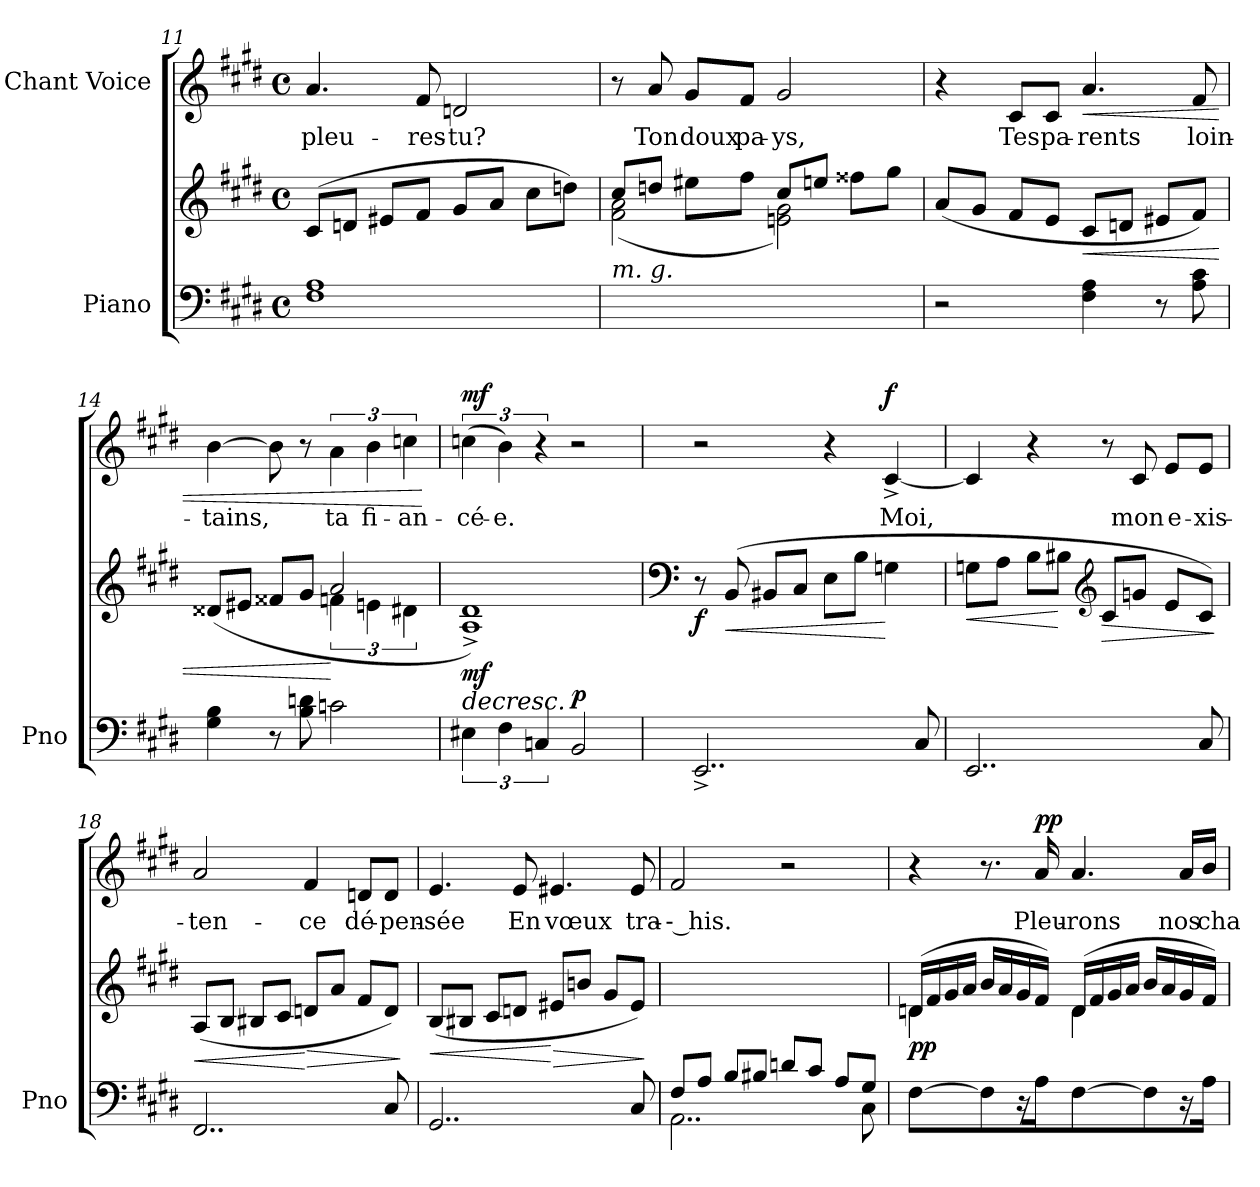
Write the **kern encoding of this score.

**kern	**kern	**dynam	**kern	**text	**dynam
*part2	*part2	*part2	*part1	*part1	*part1
*staff3	*staff2	*staff2/3	*staff1	*staff1	*staff1
*I"Piano	*	*	*I"Chant Voice	*	*
*I'Pno	*	*	*	*	*
!!LO:LB:g=z
*clefF4	*clefG2	*	*clefG2	*	*
*k[f#c#g#d#]	*k[f#c#g#d#]	*	*k[f#c#g#d#]	*	*
*M4/4	*M4/4	*	*M4/4	*	*
*met(c)	*met(c)	*	*met(c)	*	*
=11	=11	=11	=11	=11	=11
!	!	!	!	!LO:LY:b	!
1F# 1A	(8c#/L	.	4.a/	pleu-	.
.	8dn/J	.	.	.	.
.	8e#X/L	.	.	.	.
!	!	!	!	!LO:LY:b	!
.	8f#/J	.	8f#/	-res-	.
!	!	!	!	!LO:LY:b	!
.	8g#/L	.	2dn/	-tu?	.
.	8a/J	.	.	.	.
.	8cc#\L	.	.	.	.
.	8ddn\J)	.	.	.	.
!!LO:LB:g=z
=12	=12	=12	=12	=12	=12
*	*^	*	*	*	*
!LO:TX:a:i:t=m. g.	!	!	!	!	!	!
1ryy	8cc#/L	(<2f#\ 2a\	.	8r	.	.
!	!	!	!	!	!LO:LY:b	!
.	8ddn/J	.	.	8a/	Ton	.
!	!	!	!	!	!LO:LY:b	!
.	8ee#X\L	.	.	8g#/L	doux	.
!	!	!	!	!	!LO:LY:b	!
.	8ff#\J	.	.	8f#/J	pa-	.
!	!	!	!	!	!LO:LY:b	!
.	8cc#/L	2en\ 2g#\)	.	2g#/	-ys,	.
.	8een/J	.	.	.	.	.
.	8ff##X\L	.	.	.	.	.
.	8gg#\J	.	.	.	.	.
*	*v	*v	*	*	*	*
=13	=13	=13	=13	=13	=13
2r	(8a/L	.	4r	.	.
.	8g#/J	.	.	.	.
!	!	!	!	!LO:LY:b	!
.	8f#/L	.	8c#/L	Tes	.
!	!	!	!	!LO:LY:b	!
.	8e/J	.	8c#/J	pa-	.
!	!	!LO:HP:b	!	!LO:LY:b	!LO:HP:b
4F#\ 4A\	8c#/L	<	4.a/	-rents	<
.	8dn/J	.	.	.	.
8r	8e#X/L	.	.	.	.
!	!	!	!	!LO:LY:b	!
8A\ 8c#\	8f#/J)	.	8f#/	loin-	.
=14	=14	=14	=14	=14	=14
*	*^	*	*	*	*
!	!	!	!	!	!LO:LY:b	!
4G#\ 4B\	(8d##X/L	2ryy	.	[4b\	-tains,	.
.	8e#X/J	.	.	.	.	.
8r	8f##X/L	.	.	8b\]	.	.
8B\ 8dn\	8g#/J	.	.	8r	.	.
!	!	!	!	!	!LO:LY:b	!
2cn\	2a/	6fn\	[	6a\	ta	.
!	!	!	!	!	!LO:LY:b	!
.	.	6en\	.	6b\	fi-	.
!	!	!	!	!	!LO:LY:b	!
.	.	6d#X\	.	6ccn\	-an-	.
*	*v	*v	*	*	*	*
.	.	.	.	.	[
=15	=15	=15	=15	=15	=15
!	!	!LO:HP:b	!	!LO:LY:b	!
!	!	!LO:DY:n=1:b	!	!	!LO:DY:a
6E#X\	1A^> 1d#^>)	> mf	(6ccn\	-cé-	mf
!	!	!	!	!LO:LY:b	!
6F#\	.	.	6b\)	-e.	.
6Cn/	.	.	6r	.	.
!	!	!LO:DY:n=2:a=2	!	!	!
2BB/	.	p	2r	.	.
.	.	]	.	.	.
!!LO:LB:g=z
=16	=16	=16	=16	=16	=16
*	*clefF4	*	*	*	*
!	!	!LO:DY:b	!	!	!
2..EE^>/	8r	f	2r	.	.
!	!	!LO:HP:b	!	!	!
.	(8BB/	<	.	.	.
.	8BB#X/L	.	.	.	.
.	8C#/J	.	.	.	.
.	8E\L	.	4r	.	.
.	8B\J	.	.	.	.
!	!	!	!	!LO:LY:b	!LO:DY:a
.	4Gn\	[	[4c#^>/	Moi,	f
8C#/	.	.	.	.	.
=17	=17	=17	=17	=17	=17
!	!	!LO:HP:b	!	!	!
2..EE/	8Gn\L	<	4c#/]	.	.
.	8A\J	.	.	.	.
.	8B\L	.	4r	.	.
.	8B#X\J	[	.	.	.
*	*clefG2	*	*	*	*
!	!	!LO:HP:b	!	!	!
.	8c#/L	>	8r	.	.
!	!	!	!	!LO:LY:b	!
.	8gn/J	.	8c#/	mon	.
!	!	!	!	!LO:LY:b	!
.	8e/L	.	8e/L	e-	.
!	!	!	!	!LO:LY:b	!
8C#/	8c#/J)	.	8e/J	-xis-	.
.	.	]	.	.	.
=18	=18	=18	=18	=18	=18
!	!	!LO:HP:b	!	!LO:LY:b	!
2..FF#/	(8A/L	<	2a/	-ten-	.
.	8B/J	.	.	.	.
.	8B#X/L	.	.	.	.
.	8c#/J	.	.	.	.
!	!	!LO:HP:n=1:b	!	!LO:LY:b	!
.	8dn/L	[ >	4f#/	-ce	.
.	8a/J	.	.	.	.
!	!	!	!	!LO:LY:b	!
.	8f#/L	.	8dn/L	dé-	.
!	!	!	!	!LO:LY:b	!
8C#/	8d/J)	.	8d/J	-pen-	.
.	.	]	.	.	.
!!LO:PB:g=z
=19	=19	=19	=19	=19	=19
!	!	!LO:HP:b	!	!LO:LY:b	!
2..GG#/	(8B/L	<	4.e/	-sée	.
.	8B#X/J	.	.	.	.
.	8c#/L	.	.	.	.
!	!	!	!	!LO:LY:b	!
.	8dn/J	.	8e/	En	.
!	!	!LO:HP:n=1:b	!	!LO:LY:b	!
.	8e#X/L	[ >	4.e#X/	vœux	.
.	8bn/J	.	.	.	.
.	8g#/L	.	.	.	.
!	!	!	!	!LO:LY:b	!
8C#/	8e#/J)	.	8e#/	tra-	.
.	.	]	.	.	.
!!LO:LB:g=z
=20	=20	=20	=20	=20	=20
*^	*	*	*	*	*
!	!	!	!	!	!LO:LY:b	!
8F#/L	2..AA\	1ryy	.	2f#/	-- his.	.
8A/J	.	.	.	.	.	.
8B/L	.	.	.	.	.	.
8B#X/J	.	.	.	.	.	.
8dn/L	.	.	.	2r	.	.
8c#/J	.	.	.	.	.	.
8A/L	.	.	.	.	.	.
8G#/J	8C#\	.	.	.	.	.
=21	=21	=21	=21	=21	=21	=21
*	*	*^	*	*	*	*
!LO:TX:b:i:t=una corda	!	!	!	!	!	!	!
!	!	!	!	!LO:DY:b	!	!	!
*v	*v	*	*	*	*	*	*
[4F#\	(<16dn/LL	4d\	pp	4r	.	.
.	16f#/	.	.	.	.	.
.	16g#/	.	.	.	.	.
.	16a/JJ	.	.	.	.	.
8F#\L]	16b/LL	4ryy	.	8.r	.	.
.	16a/	.	.	.	.	.
16r	16g#/	.	.	.	.	.
!	!	!	!	!	!LO:LY:b	!LO:DY:a
16A\JJ	16f#/JJ)	.	.	16a/	Pleu-	pp
!	!	!	!	!	!LO:LY:b	!
[4F#\	(<16d/LL	4d\	.	4.a/	-rons	.
.	16f#/	.	.	.	.	.
.	16g#/	.	.	.	.	.
.	16a/JJ	.	.	.	.	.
8F#\L]	16b/LL	4ryy	.	.	.	.
.	16a/	.	.	.	.	.
!	!	!	!	!	!LO:LY:b	!
16r	16g#/	.	.	16a/LL	nos	.
!	!	!	!	!	!LO:LY:b	!
16A\JJ	16f#/JJ)	.	.	16b/JJ	cha-	.
*	*v	*v	*	*	*	*
=	=	=	=	=	=
*-	*-	*-	*-	*-	*-
